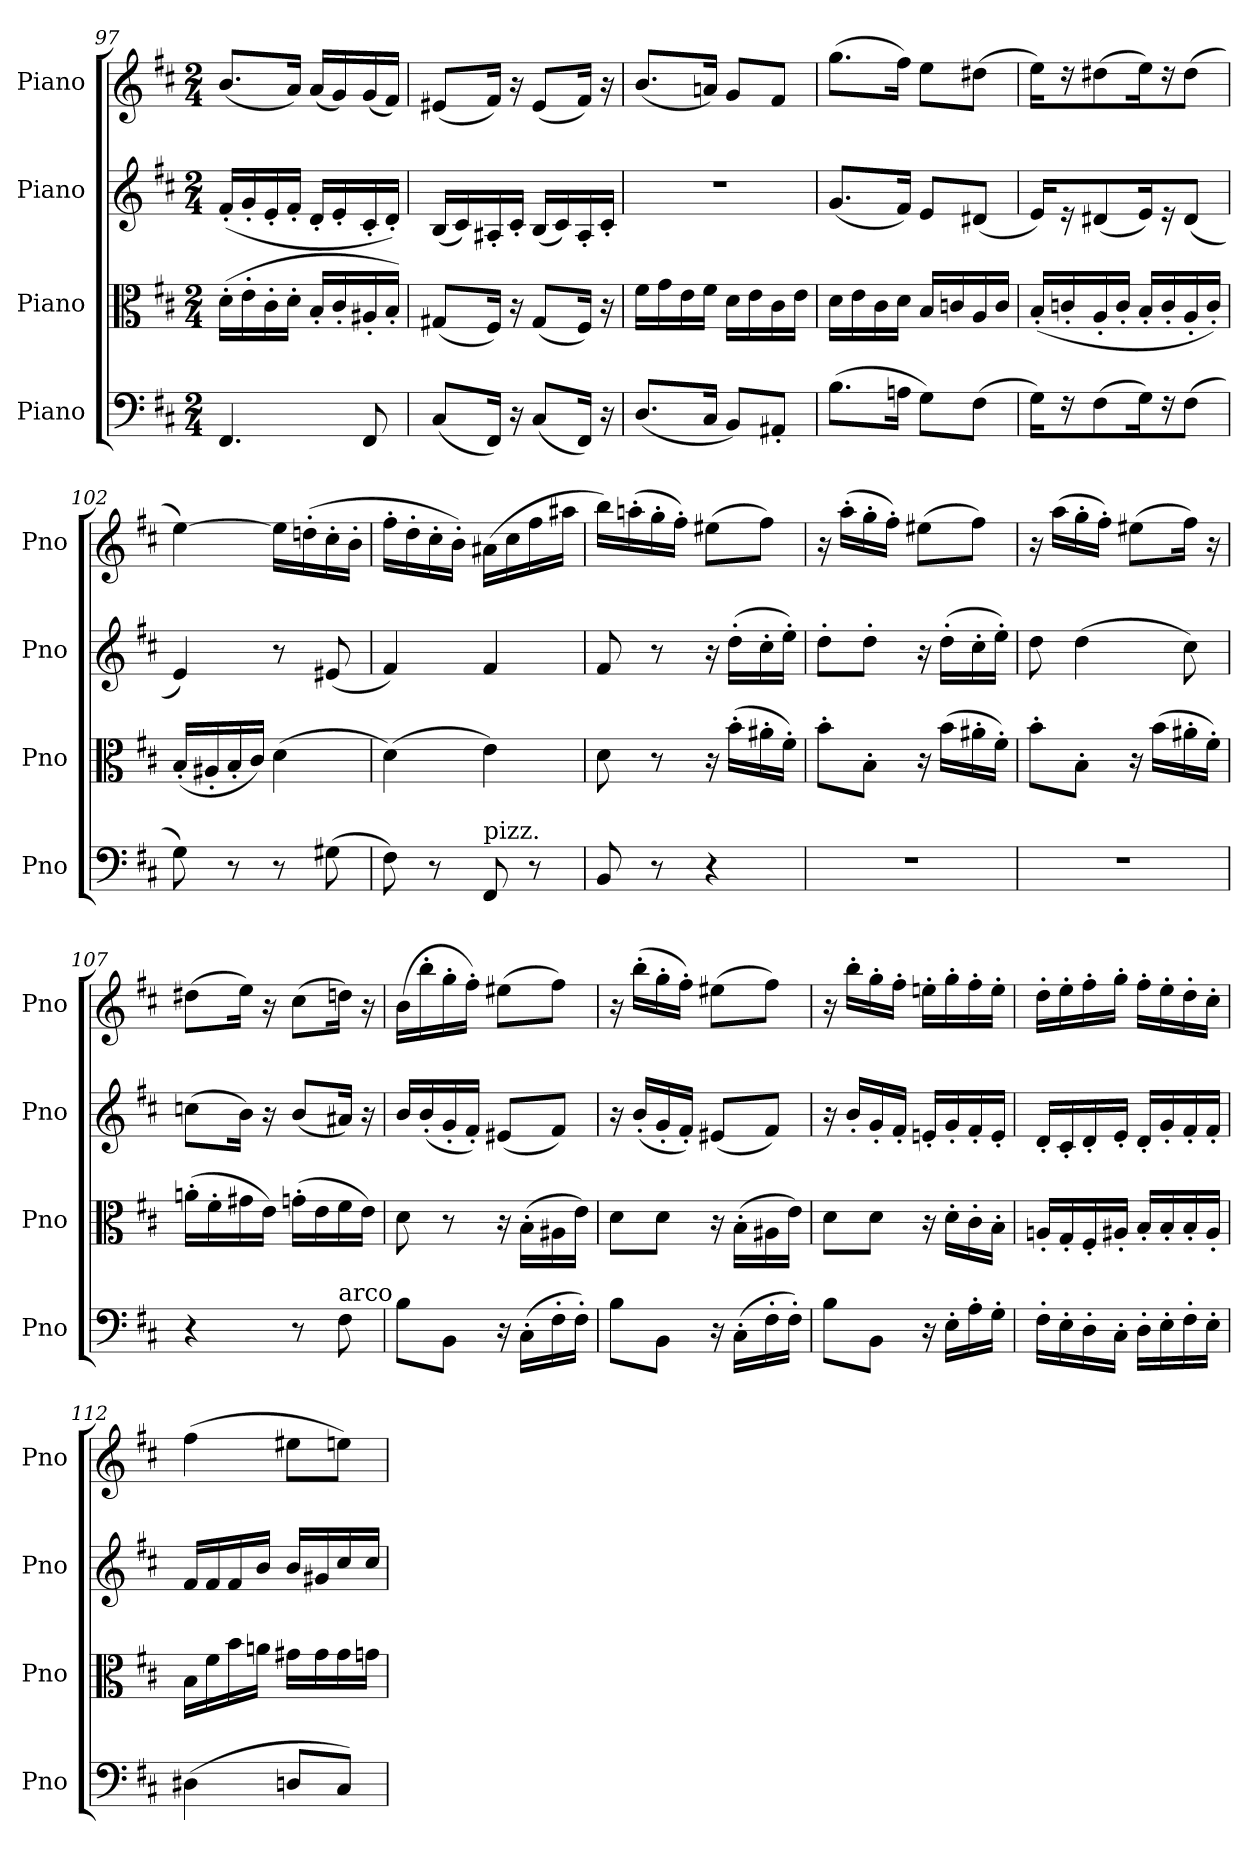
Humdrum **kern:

**kern	**kern	**kern	**kern
*part4	*part3	*part2	*part1
*staff4	*staff3	*staff2	*staff1
*I"Piano	*I"Piano	*I"Piano	*I"Piano
*I'Pno	*I'Pno	*I'Pno	*I'Pno
*clefF4	*clefC3	*clefG2	*clefG2
*k[f#c#]	*k[f#c#]	*k[f#c#]	*k[f#c#]
*M2/4	*M2/4	*M2/4	*M2/4
=97	=97	=97	=97
4.FF#/	(16d'\LL	(16f#'/LL	(8.b/L
.	16e'\	16g'/	.
.	16c#'\	16e'/	.
.	16d'\JJ	16f#'/JJ	16a/Jk)
.	16B'/LL	16d'/LL	(16a/LL
.	16c#'/	16e'/	16g/)
8FF#/	16A#X'/	16c#'/	(16g/
.	16B'/JJ)	16d'/JJ)	16f#/JJ)
=98	=98	=98	=98
(8C#/L	(8G#X/L	(16B/LL	(8e#X/L
.	.	16c#/)	.
16FF#/Jk)	16F#/Jk)	16A#X'/	16f#/Jk)
16r	16r	16c#'/JJ	16r
(8C#/L	(8G#/L	(16B/LL	(8e#/L
.	.	16c#/)	.
16FF#/Jk)	16F#/Jk)	16A#'/	16f#/Jk)
16r	16r	16c#'/JJ	16r
!!LO:LB:g=z
=99	=99	=99	=99
(8.D/L	16f#\LL	2r	(8.b/L
.	16g\	.	.
.	16e\	.	.
16C#/Jk	16f#\JJ	.	16an/Jk)
8BB/L)	16d\LL	.	8g/L
.	16e\	.	.
8AA#X'/J	16c#\	.	8f#/J
.	16e\JJ	.	.
=100	=100	=100	=100
(8.B\L	16d\LL	(8.g/L	(8.gg\L
.	16e\	.	.
.	16c#\	.	.
16An\Jk	16d\JJ	16f#/Jk)	16ff#\Jk)
8G\L)	16B/LL	8e/L	8ee\L
.	16cn/	.	.
(8F#\J	16A/	(8d#X/J	(8dd#X\J
.	16c/JJ	.	.
=101	=101	=101	=101
16G\KL)	(16B'/LL	16e/KL)	16ee\KL)
16r	16cn'/	16r	16r
(8F#\	16A'/	(8d#X/	(8dd#X\
.	16c'/JJ	.	.
16G\K)	16B'/LL	16e/K)	16ee\K)
16r	16c'/	16r	16r
(8F#\J	16A'/	(8d#/J	(8dd#\J
.	16c'/JJ)	.	.
=102	=102	=102	=102
8G\)	(16B'/LL	4e/)	[4ee\)
.	16A#X'/	.	.
8r	16B'/	.	.
.	16c#/JJ)	.	.
8r	(4d\	8r	16ee\LL]
.	.	.	(16ddn'\
(8G#X\	.	(8e#X/	16cc#'\
.	.	.	16b'\JJ
=103	=103	=103	=103
8F#\)	(4d\)	4f#/)	16ff#'\LL
.	.	.	16dd'\
8r	.	.	16cc#'\
.	.	.	16b'\JJ)
!LO:TX:a:t=pizz.	!	!	!
8FF#/	4e\)	4f#/	(16a#X\LL
.	.	.	16cc#\
8r	.	.	16ff#\
.	.	.	16aa#X\JJ
=104	=104	=104	=104
8BB/	8d\	8f#/	16bb\LL)
.	.	.	(16aan'\
8r	8r	8r	16gg'\
.	.	.	16ff#'\JJ)
4r	16r	16r	(8ee#X\L
.	(16b'\LL	(16dd'\LL	.
.	16a#X'\	16cc#'\	8ff#\J)
.	16f#'\JJ)	16ee'\JJ)	.
!!LO:LB:g=z
=105	=105	=105	=105
2r	8b'\L	8dd'\L	16r
.	.	.	(16aa'\LL
.	8B'\J	8dd'\J	16gg'\
.	.	.	16ff#'\JJ)
.	16r	16r	(8ee#X\L
.	(16b\LL	(16dd'\LL	.
.	16a#X'\	16cc#'\	8ff#\J)
.	16f#'\JJ)	16ee'\JJ)	.
=106	=106	=106	=106
2r	8b'\L	8dd\	16r
.	.	.	(16aa\LL
.	8B'\J	(4dd\	16gg'\
.	.	.	16ff#'\JJ)
.	16r	.	(8ee#X\L
.	(16b\LL	.	.
.	16a#X'\	8cc#\)	16ff#\Jk)
.	16f#'\JJ)	.	16r
=107	=107	=107	=107
4r	(16an'\LL	(8ccn\L	(8dd#X\L
.	16f#'\	.	.
.	16g#X\	16b\Jk)	16ee\Jk)
.	16e\JJ)	16r	16r
8r	(16gn'\LL	(8b/L	(8cc#\L
.	16e\	.	.
!LO:TX:a:t=arco	!	!	!
8F#\	16f#\	16a#X/Jk)	16ddn\Jk)
.	16e\JJ)	16r	16r
=108	=108	=108	=108
8B\L	8d\	16b/LL	(16b\LL
.	.	(16b'/	16bb'\
8BB\J	8r	16g'/	16gg'\
.	.	16f#'/JJ)	16ff#'\JJ)
16r	16r	(8e#X/L	(8ee#X\L
(16C#'\LL	(16B'\LL	.	.
16F#'\	16A#X\	8f#/J)	8ff#\J)
16F#'\JJ)	16e\JJ)	.	.
=109	=109	=109	=109
8B\L	8d\L	16r	16r
.	.	(16b'/LL	(16bb'\LL
8BB\J	8d\J	16g'/	16gg'\
.	.	16f#'/JJ)	16ff#'\JJ)
16r	16r	(8e#X/L	(8ee#X\L
(16C#'\LL	(16B'\LL	.	.
16F#'\	16A#X\	8f#/J)	8ff#\J)
16F#'\JJ)	16e\JJ)	.	.
=110	=110	=110	=110
8B\L	8d\L	16r	16r
.	.	16b'/LL	16bb'\LL
8BB\J	8d\J	16g'/	16gg'\
.	.	16f#'/JJ	16ff#'\JJ
16r	16r	16en'/LL	16een'\LL
16E'\LL	16d'\LL	16g'/	16gg'\
16A'\	16c#'\	16f#'/	16ff#'\
16G'\JJ	16B'\JJ	16e'/JJ	16ee'\JJ
!!LO:LB:g=z
=111	=111	=111	=111
16F#'\LL	16An'/LL	16d'/LL	16dd'\LL
16E'\	16G'/	16c#'/	16ee'\
16D'\	16F#'/	16d'/	16ff#'\
16C#'\JJ	16A#X'/JJ	16e'/JJ	16gg'\JJ
16D'\LL	16B'/LL	16d'/LL	16ff#'\LL
16E'\	16B'/	16g'/	16ee'\
16F#'\	16B'/	16f#'/	16dd'\
16E'\JJ	16A#'/JJ	16f#'/JJ	16cc#'\JJ
=112	=112	=112	=112
(4D#X\	16B\LL	16f#/LL	(4ff#\
.	16f#\	16f#/	.
.	16b\	16f#/	.
.	16an\JJ	16b/JJ	.
8Dn/L	16g#X\LL	16b/LL	8ee#X\L
.	16g#\	16g#X/	.
8C#/J)	16g#\	16cc#/	8een\J)
.	16gn\JJ	16cc#/JJ	.
=	=	=	=
*-	*-	*-	*-
